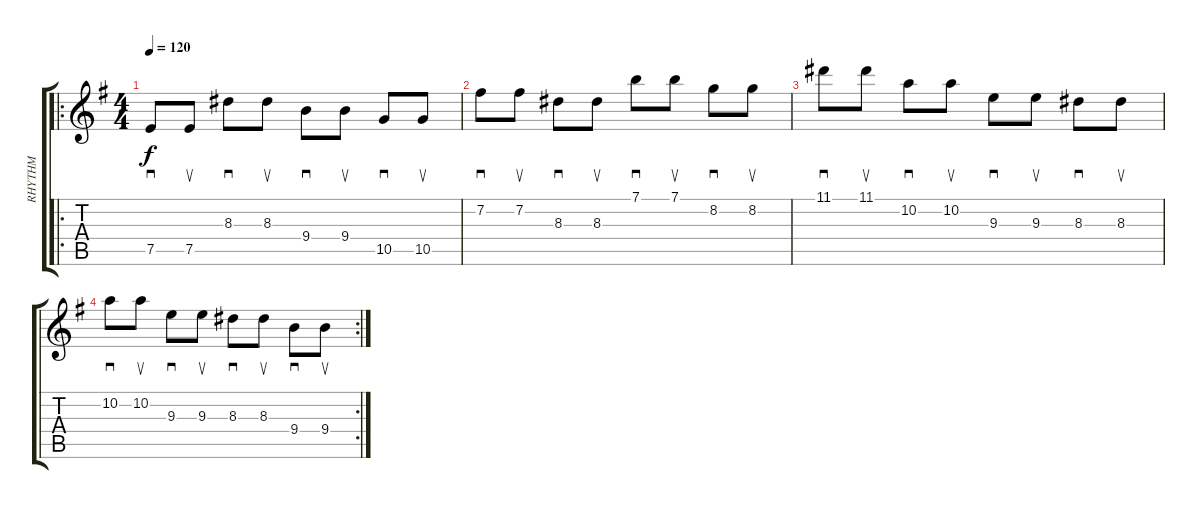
\track ("RHYTHM" "RHYTHM") {instrument distortionguitar}
\staff {score tabs}
\tuning (E4 B3 G3 D3 A2 E2) {hide}
\ro
\ts (4 4)
\tempo 120
\clef g2
\ks eminor
7.5.8{sd dy f instrument distortionguitar} 7.5.8{su} 8.3.8{sd} 8.3.8{su} 9.4.8{sd} 9.4.8{su} 10.5.8{sd} 10.5.8{su} |
7.2.8{sd} 7.2.8{su} 8.3.8{sd} 8.3.8{su} 7.1.8{sd} 7.1.8{su} 8.2.8{sd} 8.2.8{su} |
11.1.8{sd} 11.1.8{su} 10.2.8{sd} 10.2.8{su} 9.3.8{sd} 9.3.8{su} 8.3.8{sd} 8.3.8{su} |
\rc 2
10.2.8{sd} 10.2.8{su} 9.3.8{sd} 9.3.8{su} 8.3.8{sd} 8.3.8{su} 9.4.8{sd} 9.4.8{su}
